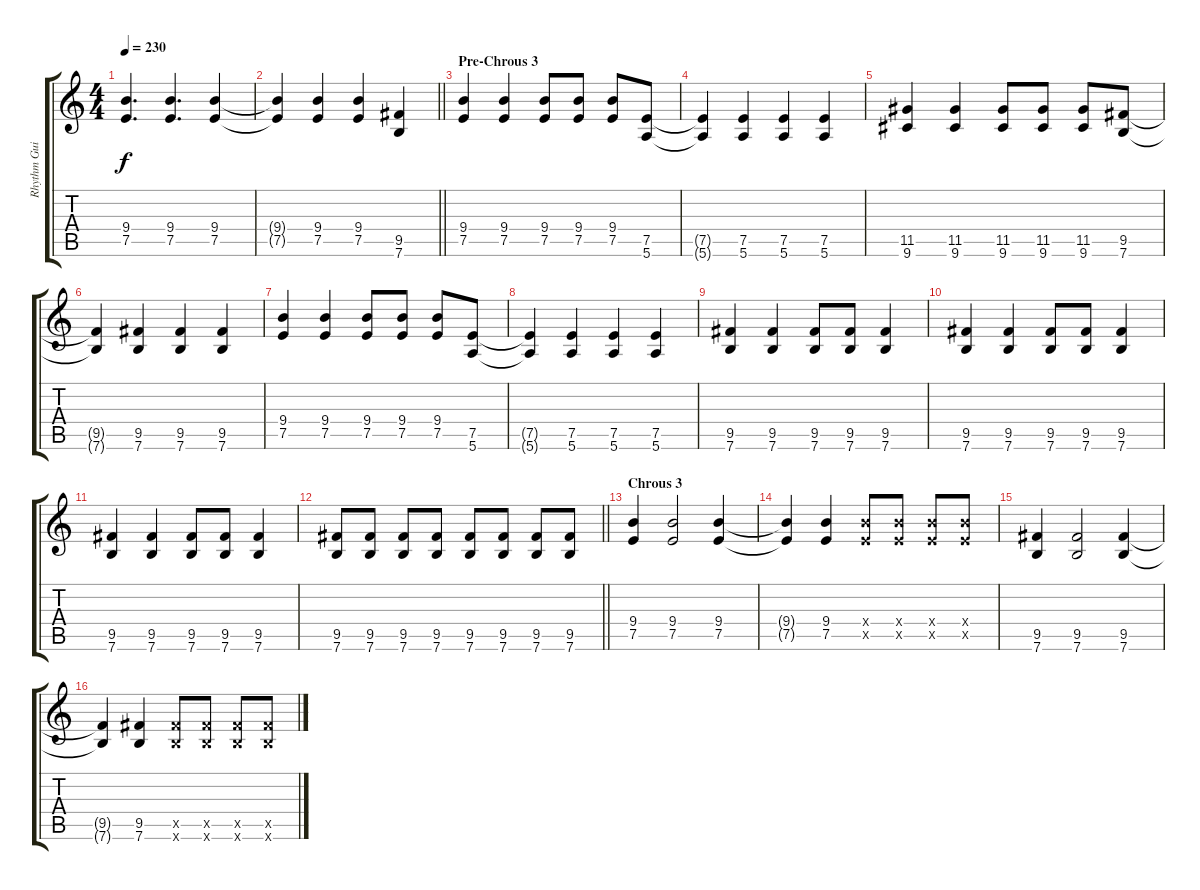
\track ("Rhythm Guitar" "Rhythm Gui") {instrument distortionguitar}
\staff {score tabs}
\tuning (E4 B3 G3 D3 A2 E2) {hide}
\ts (4 4)
\tempo 230
\clef g2
\ks c
(9.4 7.5).4{d dy f} (9.4 7.5).4{d} (9.4 7.5).4 |
\barLineRight lightlight
(9.4{t} 7.5{t}).4 (9.4 7.5).4 (9.4 7.5).4 (9.5 7.6).4 |
\section ("" "Pre-Chrous 3")
(9.4 7.5).4 (9.4 7.5).4 (9.4 7.5).8 (9.4 7.5).8 (9.4 7.5).8 (7.5 5.6).8 |
(7.5{t} 5.6{t}).4 (7.5 5.6).4 (7.5 5.6).4 (7.5 5.6).4 |
(11.5 9.6).4 (11.5 9.6).4 (11.5 9.6).8 (11.5 9.6).8 (11.5 9.6).8 (9.5 7.6).8 |
(9.5{t} 7.6{t}).4 (9.5 7.6).4 (9.5 7.6).4 (9.5 7.6).4 |
(9.4 7.5).4 (9.4 7.5).4 (9.4 7.5).8 (9.4 7.5).8 (9.4 7.5).8 (7.5 5.6).8 |
(7.5{t} 5.6{t}).4 (7.5 5.6).4 (7.5 5.6).4 (7.5 5.6).4 |
(9.5 7.6).4 (9.5 7.6).4 (9.5 7.6).8 (9.5 7.6).8 (9.5 7.6).4 |
(9.5 7.6).4 (9.5 7.6).4 (9.5 7.6).8 (9.5 7.6).8 (9.5 7.6).4 |
(9.5 7.6).4 (9.5 7.6).4 (9.5 7.6).8 (9.5 7.6).8 (9.5 7.6).4 |
\barLineRight lightlight
(9.5 7.6).8 (9.5 7.6).8 (9.5 7.6).8 (9.5 7.6).8 (9.5 7.6).8 (9.5 7.6).8 (9.5 7.6).8 (9.5 7.6).8 |
\section ("" "Chrous 3")
(9.4 7.5).4 (9.4 7.5).2 (9.4 7.5).4 |
(9.4{t} 7.5{t}).4 (9.4 7.5).4 (9.4{x} 7.5{x}).8 (9.4{x} 7.5{x}).8 (9.4{x} 7.5{x}).8 (9.4{x} 7.5{x}).8 |
(9.5 7.6).4 (9.5 7.6).2 (9.5 7.6).4 |
(9.5{t} 7.6{t}).4 (9.5 7.6).4 (9.5{x} 7.6{x}).8 (9.5{x} 7.6{x}).8 (9.5{x} 7.6{x}).8 (9.5{x} 7.6{x}).8
